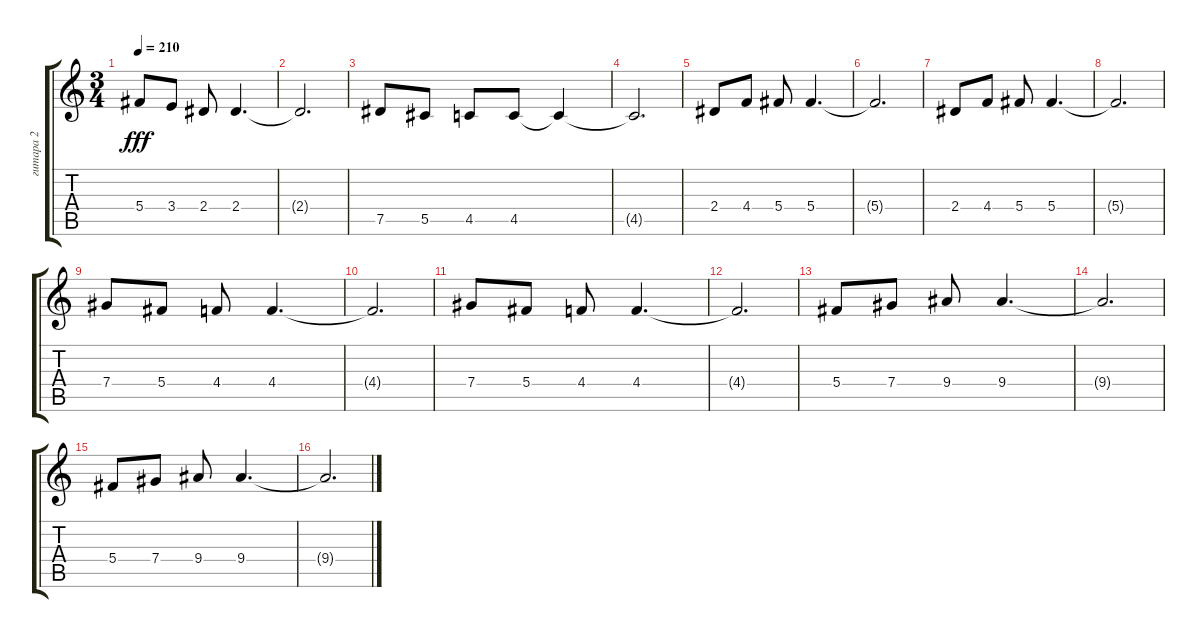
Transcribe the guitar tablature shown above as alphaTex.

\track ("гитара 2" "гитара 2") {instrument distortionguitar}
\staff {score tabs}
\tuning (Eb4 Bb3 Gb3 Db3 Ab2 Db2) {hide}
\ts (3 4)
\tempo 210
\clef g2
\ks c
5.4.8{dy fff} 3.4.8 2.4.8 2.4.4{d} |
2.4{t}.2{d} |
7.5.8 5.5.8 4.5.8 4.5.8 4.5{t}.4 |
4.5{t}.2{d} |
2.4.8 4.4.8 5.4.8 5.4.4{d} |
5.4{t}.2{d} |
2.4.8 4.4.8 5.4.8 5.4.4{d} |
5.4{t}.2{d} |
7.4.8 5.4.8 4.4.8 4.4.4{d} |
4.4{t}.2{d} |
7.4.8 5.4.8 4.4.8 4.4.4{d} |
4.4{t}.2{d} |
5.4.8 7.4.8 9.4.8 9.4.4{d} |
9.4{t}.2{d} |
5.4.8 7.4.8 9.4.8 9.4.4{d} |
9.4{t}.2{d}
